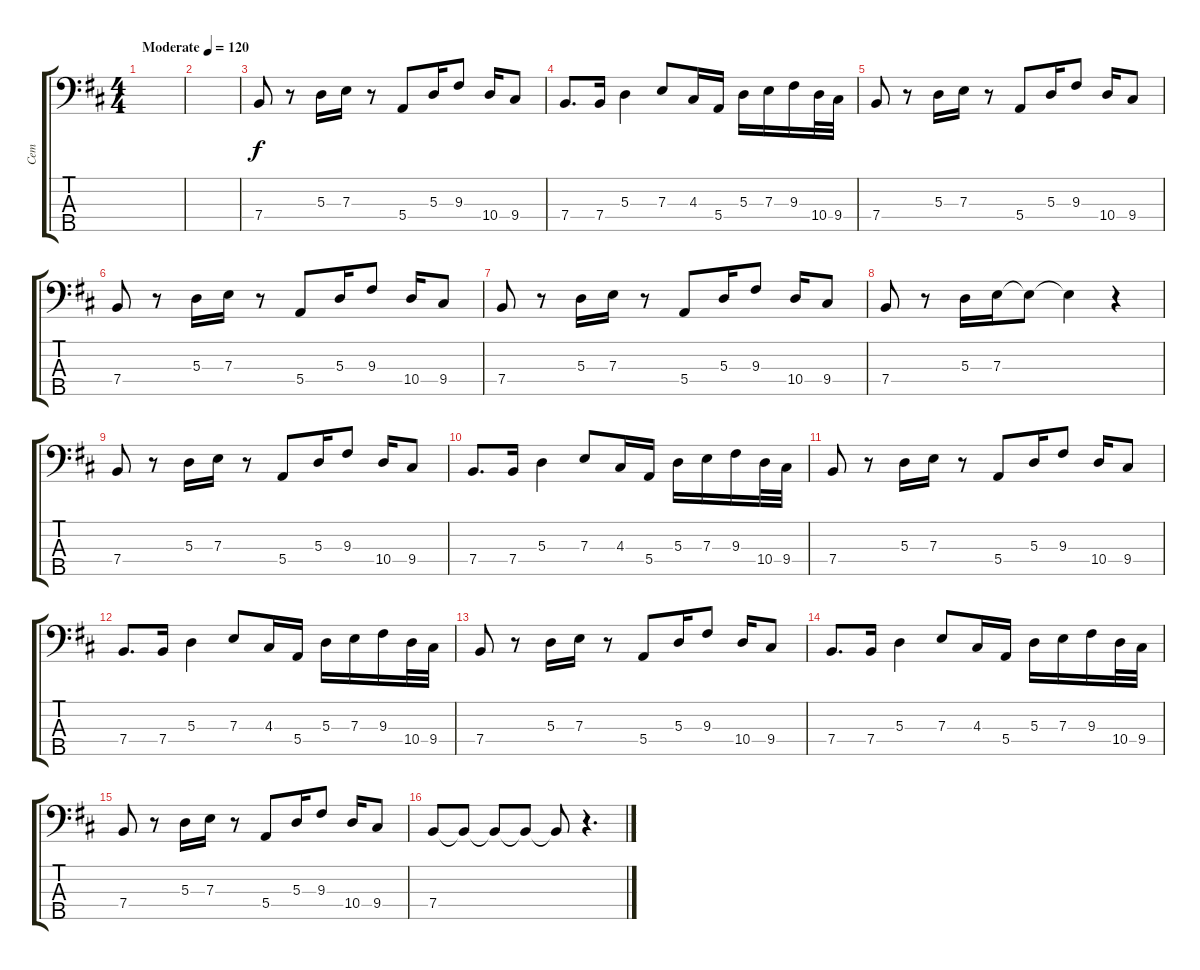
\track ("Cem" "Cem") {instrument electricbassfinger}
\staff {score tabs}
\tuning (G2 D2 A1 E1 B0) {hide}
\ts (4 4)
\tempo (120 "Moderate")
\clef f4
\ks d
|
|
7.4.8 r.8 5.3.16 7.3.16 r.8 5.4.8 5.3.16 9.3.8 10.4.16 9.4.8 |
7.4.8{d} 7.4.16 5.3.4 7.3.8 4.3.16 5.4.16 5.3.16 7.3.16 9.3.16 10.4.32 9.4.32 |
7.4.8 r.8 5.3.16 7.3.16 r.8 5.4.8 5.3.16 9.3.8 10.4.16 9.4.8 |
7.4.8 r.8 5.3.16 7.3.16 r.8 5.4.8 5.3.16 9.3.8 10.4.16 9.4.8 |
7.4.8 r.8 5.3.16 7.3.16 r.8 5.4.8 5.3.16 9.3.8 10.4.16 9.4.8 |
7.4.8 r.8 5.3.16 7.3.16 7.3{t}.8 7.3{t}.4 r.4 |
7.4.8 r.8 5.3.16 7.3.16 r.8 5.4.8 5.3.16 9.3.8 10.4.16 9.4.8 |
7.4.8{d} 7.4.16 5.3.4 7.3.8 4.3.16 5.4.16 5.3.16 7.3.16 9.3.16 10.4.32 9.4.32 |
7.4.8 r.8 5.3.16 7.3.16 r.8 5.4.8 5.3.16 9.3.8 10.4.16 9.4.8 |
7.4.8{d} 7.4.16 5.3.4 7.3.8 4.3.16 5.4.16 5.3.16 7.3.16 9.3.16 10.4.32 9.4.32 |
7.4.8 r.8 5.3.16 7.3.16 r.8 5.4.8 5.3.16 9.3.8 10.4.16 9.4.8 |
7.4.8{d} 7.4.16 5.3.4 7.3.8 4.3.16 5.4.16 5.3.16 7.3.16 9.3.16 10.4.32 9.4.32 |
7.4.8 r.8 5.3.16 7.3.16 r.8 5.4.8 5.3.16 9.3.8 10.4.16 9.4.8 |
7.4.8 7.4{t}.8 7.4{t}.8 7.4{t}.8 7.4{t}.8 r.4{d}
